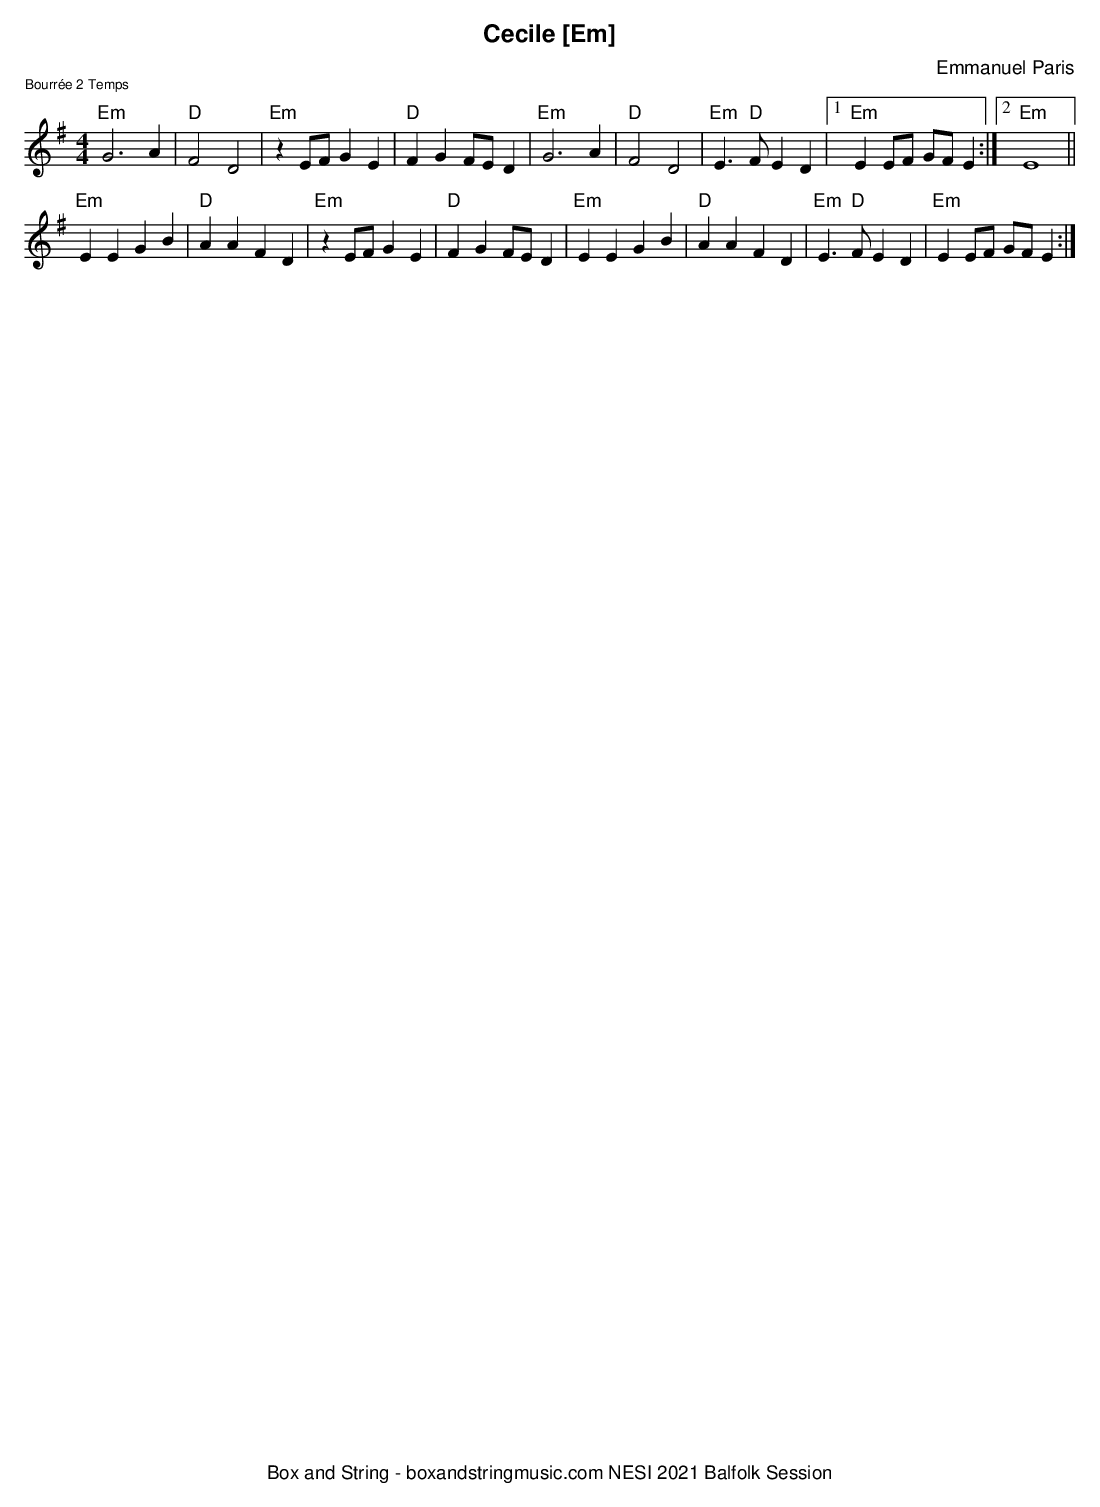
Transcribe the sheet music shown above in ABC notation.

X:1
T:Cecile [Em]
C:Emmanuel Paris
M:4/4
L:1/8
K:Em
%%text Bourrée 2 Temps
"Em"G6A2|"D"F4D4|"Em"z2EFG2E2|"D"F2G2FED2|\
"Em"G6A2|"D"F4D4|"Em"E3"D"FE2D2|1"Em"E2EF GFE2:|2"Em"E8||
"Em"E2E2G2B2|"D"A2A2F2D2|"Em"z2EFG2E2|"D"F2G2FED2|\
"Em"E2E2G2B2|"D"A2A2F2D2|"Em"E3"D"FE2D2|"Em"E2EF GFE2:|
